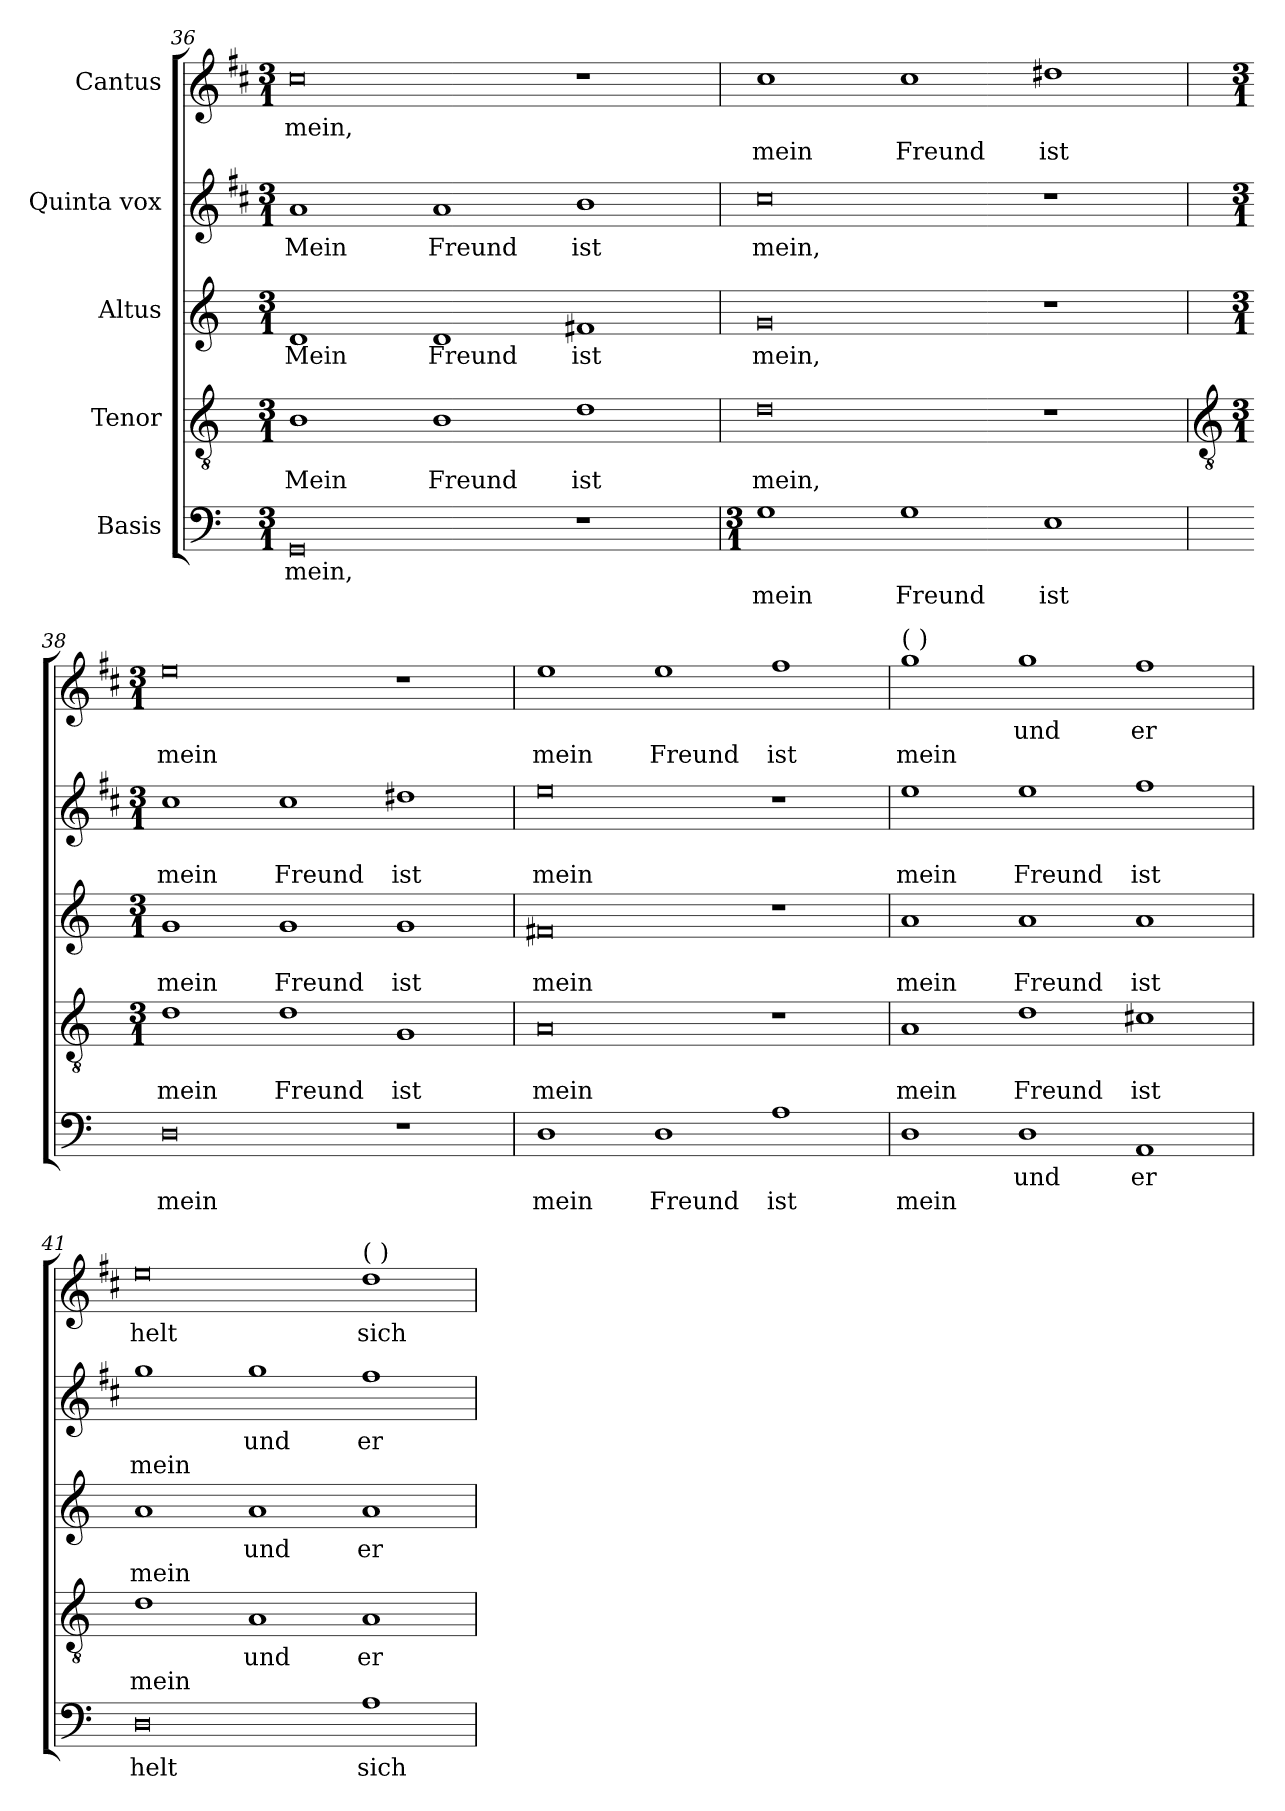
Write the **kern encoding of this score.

**kern	**text	**text	**kern	**text	**text	**kern	**text	**text	**kern	**text	**text	**kern	**text	**text
*part5	*part5	*part5	*part4	*part4	*part4	*part3	*part3	*part3	*part2	*part2	*part2	*part1	*part1	*part1
*staff5	*staff5	*staff5	*staff4	*staff4	*staff4	*staff3	*staff3	*staff3	*staff2	*staff2	*staff2	*staff1	*staff1	*staff1
*I"Basis	*	*	*I"Tenor	*	*	*I"Altus	*	*	*I"Quinta vox	*	*	*I"Cantus	*	*
*clefF4	*	*	*clefGv2	*	*	*clefG2	*	*	*clefG2	*	*	*clefG2	*	*
*	*	*	*	*	*	*	*	*	*ITrd1c2	*	*	*ITrd1c2	*	*
*k[]	*	*	*k[]	*	*	*k[]	*	*	*k[]	*	*	*k[]	*	*
*C:	*	*	*C:	*	*	*C:	*	*	*C:	*	*	*C:	*	*
*M3/1	*	*	*M3/1	*	*	*M3/1	*	*	*M3/1	*	*	*M3/1	*	*
=36	=36	=36	=36	=36	=36	=36	=36	=36	=36	=36	=36	=36	=36	=36
!	!LO:LY:b	!	!	!LO:LY:b	!	!	!LO:LY:b	!	!	!LO:LY:b	!	!	!LO:LY:b	!
0GG	mein,	.	1B	Mein	.	1d	Mein	.	1g	Mein	.	0b	mein,	.
!	!	!	!	!LO:LY:b	!	!	!LO:LY:b	!	!	!LO:LY:b	!	!	!	!
.	.	.	1B	Freund	.	1d	Freund	.	1g	Freund	.	.	.	.
!	!	!	!	!LO:LY:b	!	!	!LO:LY:b	!	!	!LO:LY:b	!	!	!	!
1r	.	.	1d	ist	.	1f#X	ist	.	1a	ist	.	1r	.	.
!!LO:LB:g=z
=37	=37	=37	=37	=37	=37	=37	=37	=37	=37	=37	=37	=37	=37	=37
*M3/1	*	*	*	*	*	*	*	*	*	*	*	*	*	*
!	!	!LO:LY:b	!	!LO:LY:b	!	!	!LO:LY:b	!	!	!LO:LY:b	!	!	!	!LO:LY:b
1G	.	mein	0d	mein,	.	0g	mein,	.	0b	mein,	.	1b	.	mein
!	!	!LO:LY:b	!	!	!	!	!	!	!	!	!	!	!	!LO:LY:b
1G	.	Freund	.	.	.	.	.	.	.	.	.	1b	.	Freund
!	!	!LO:LY:b	!	!	!	!	!	!	!	!	!	!	!	!LO:LY:b
1E	.	ist	1r	.	.	1r	.	.	1r	.	.	1cc#X	.	ist
!!LO:LB:g=z
=38	=38	=38	=38	=38	=38	=38	=38	=38	=38	=38	=38	=38	=38	=38
*	*	*	*clefGv2	*	*	*	*	*	*	*	*	*	*	*
*	*	*	*M3/1	*	*	*M3/1	*	*	*M3/1	*	*	*M3/1	*	*
!	!	!LO:LY:b	!	!	!LO:LY:b	!	!	!LO:LY:b	!	!	!LO:LY:b	!	!	!LO:LY:b
0D	.	mein	1d	.	mein	1g	.	mein	1b	.	mein	0dd	.	mein
!	!	!	!	!	!LO:LY:b	!	!	!LO:LY:b	!	!	!LO:LY:b	!	!	!
.	.	.	1d	.	Freund	1g	.	Freund	1b	.	Freund	.	.	.
!	!	!	!	!	!LO:LY:b	!	!	!LO:LY:b	!	!	!LO:LY:b	!	!	!
1r	.	.	1G	.	ist	1g	.	ist	1cc#X	.	ist	1r	.	.
=39	=39	=39	=39	=39	=39	=39	=39	=39	=39	=39	=39	=39	=39	=39
!	!	!LO:LY:b	!	!	!LO:LY:b	!	!	!LO:LY:b	!	!	!LO:LY:b	!	!	!LO:LY:b
1D	.	mein	0A	.	mein	0f#X	.	mein	0dd	.	mein	1dd	.	mein
!	!	!LO:LY:b	!	!	!	!	!	!	!	!	!	!	!	!LO:LY:b
1D	.	Freund	.	.	.	.	.	.	.	.	.	1dd	.	Freund
!	!	!LO:LY:b	!	!	!	!	!	!	!	!	!	!	!	!LO:LY:b
1A	.	ist	1r	.	.	1r	.	.	1r	.	.	1ee	.	ist
=40	=40	=40	=40	=40	=40	=40	=40	=40	=40	=40	=40	=40	=40	=40
!	!	!	!	!	!	!	!	!	!	!	!	!LO:TX:a:t=(  )	!	!
!	!	!LO:LY:b	!	!	!LO:LY:b	!	!	!LO:LY:b	!	!	!LO:LY:b	!	!	!LO:LY:b
1D	.	mein	1A	.	mein	1a	.	mein	1dd	.	mein	1ff	.	mein
!	!LO:LY:b	!	!	!	!LO:LY:b	!	!	!LO:LY:b	!	!	!LO:LY:b	!	!LO:LY:b	!
1D	und	.	1d	.	Freund	1a	.	Freund	1dd	.	Freund	1ff	und	.
!	!LO:LY:b	!	!	!	!LO:LY:b	!	!	!LO:LY:b	!	!	!LO:LY:b	!	!LO:LY:b	!
1AA	er	.	1c#X	.	ist	1a	.	ist	1ee	.	ist	1ee	er	.
=41	=41	=41	=41	=41	=41	=41	=41	=41	=41	=41	=41	=41	=41	=41
!	!LO:LY:b	!	!	!	!LO:LY:b	!	!	!LO:LY:b	!	!	!LO:LY:b	!	!LO:LY:b	!
0D	helt	.	1d	.	mein	1a	.	mein	1ff	.	mein	0dd	helt	.
!	!	!	!	!LO:LY:b	!	!	!LO:LY:b	!	!	!LO:LY:b	!	!	!	!
.	.	.	1A	und	.	1a	und	.	1ff	und	.	.	.	.
!	!	!	!	!	!	!	!	!	!	!	!	!LO:TX:a:t=(  )	!	!
!	!LO:LY:b	!	!	!LO:LY:b	!	!	!LO:LY:b	!	!	!LO:LY:b	!	!	!LO:LY:b	!
1A	sich	.	1A	er	.	1a	er	.	1ee	er	.	1cc	sich	.
=	=	=	=	=	=	=	=	=	=	=	=	=	=	=
*-	*-	*-	*-	*-	*-	*-	*-	*-	*-	*-	*-	*-	*-	*-
